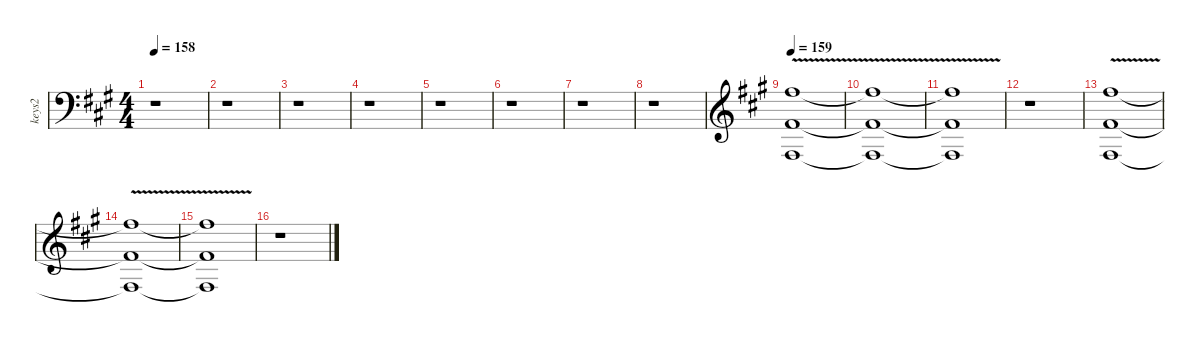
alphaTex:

\defaultSystemsLayout 4
\hideDynamics
\bracketExtendMode groupsimilarinstruments
\otherSystemsTrackNameOrientation horizontal
\track ("Keyboards-2" "keys2") {defaultSystemsLayout 8 instrument synthstrings1}
\staff {score}
\tuning (E4 B3 G3 D3 A2 E2)
\ts (4 4)
\tempo 158
\clef f4
\ks f#minor
r.1{dy f beam Down} |
r.1{beam Down} |
r.1{beam Down} |
r.1{beam Down} |
r.1{beam Down} |
r.1{beam Down} |
r.1{beam Down} |
r.1{beam Down} |
\tempo 159
\clef g2
(19.2{v acc #} 11.3{v acc #} 9.5{v acc #}).1{dy mf beam Up} |
(19.2{v t acc #} 11.3{v t acc #} 9.5{v t acc #}).1{dy f beam Up} |
(19.2{v t acc #} 11.3{v t acc #} 9.5{v t acc #}).1{beam Up} |
r.1{beam Down} |
(19.2{v acc #} 11.3{v acc #} 9.5{v acc #}).1{dy mf beam Up} |
(19.2{v t acc #} 11.3{v t acc #} 9.5{v t acc #}).1{dy f beam Up} |
(19.2{v t acc #} 11.3{v t acc #} 9.5{v t acc #}).1{beam Up} |
r.1{beam Down}
